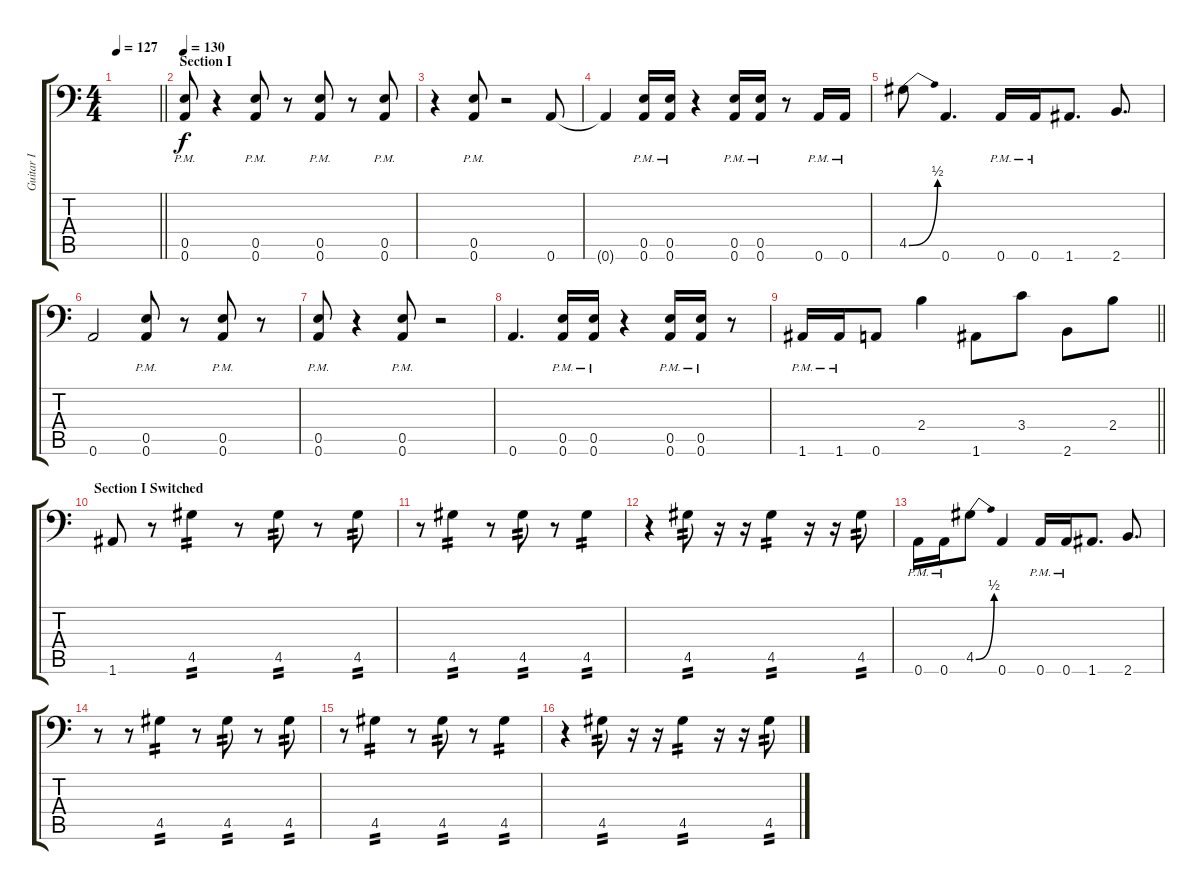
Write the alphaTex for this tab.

\track ("Guitar I" "Guitar I") {instrument distortionguitar}
\staff {score tabs}
\tuning (B3 Gb3 D3 A2 E2 A1) {hide}
\ts (4 4)
\tempo 127
\clef f4
\barLineRight lightlight
\ks c
|
\section ("" "Section I")
\tempo 130
(0.5{pm} 0.6{pm}).8 r.4 (0.5{pm} 0.6{pm}).8 r.8 (0.5{pm} 0.6{pm}).8 r.8 (0.5{pm} 0.6{pm}).8 |
r.4 (0.5{pm} 0.6{pm}).8 r.2 0.6.8 |
0.6{t}.4 (0.5{pm} 0.6{pm}).16 (0.5{pm} 0.6{pm}).16 r.4 (0.5{pm} 0.6{pm}).16 (0.5{pm} 0.6{pm}).16 r.8 0.6{pm}.16 0.6{pm}.16 |
4.5{be (bend 0 0 60 2)}.8 0.6.4{d} 0.6{pm}.16 0.6{pm}.16 1.6.8{d} 2.6.8{d} |
0.6.2 (0.5{pm} 0.6{pm}).8 r.8 (0.5{pm} 0.6{pm}).8 r.8 |
(0.5{pm} 0.6{pm}).8 r.4 (0.5{pm} 0.6{pm}).8 r.2 |
0.6.4{d} (0.5{pm} 0.6{pm}).16 (0.5{pm} 0.6{pm}).16 r.4 (0.5{pm} 0.6{pm}).16 (0.5{pm} 0.6{pm}).16 r.8 |
\barLineRight lightlight
1.6{pm}.16 1.6{pm}.16 0.6.8 2.4.4 1.6.8 3.4.8 2.6.8 2.4.8 |
\section ("" "Section I Switched")
1.6.8 r.8 4.5.4{tp 2} r.8 4.5.8{tp 2} r.8 4.5.8{tp 2} |
r.8 4.5.4{tp 2} r.8 4.5.8{tp 2} r.8 4.5.4{tp 2} |
r.4 4.5.8{tp 2} r.16 r.16 4.5.4{tp 2} r.16 r.16 4.5.8{tp 2} |
0.6{pm}.16 0.6{pm}.16 4.5{be (bend 0 0 60 2)}.8 0.6.4 0.6{pm}.16 0.6{pm}.16 1.6.8{d} 2.6.8{d} |
r.8 r.8 4.5.4{tp 2} r.8 4.5.8{tp 2} r.8 4.5.8{tp 2} |
r.8 4.5.4{tp 2} r.8 4.5.8{tp 2} r.8 4.5.4{tp 2} |
r.4 4.5.8{tp 2} r.16 r.16 4.5.4{tp 2} r.16 r.16 4.5.8{tp 2}
